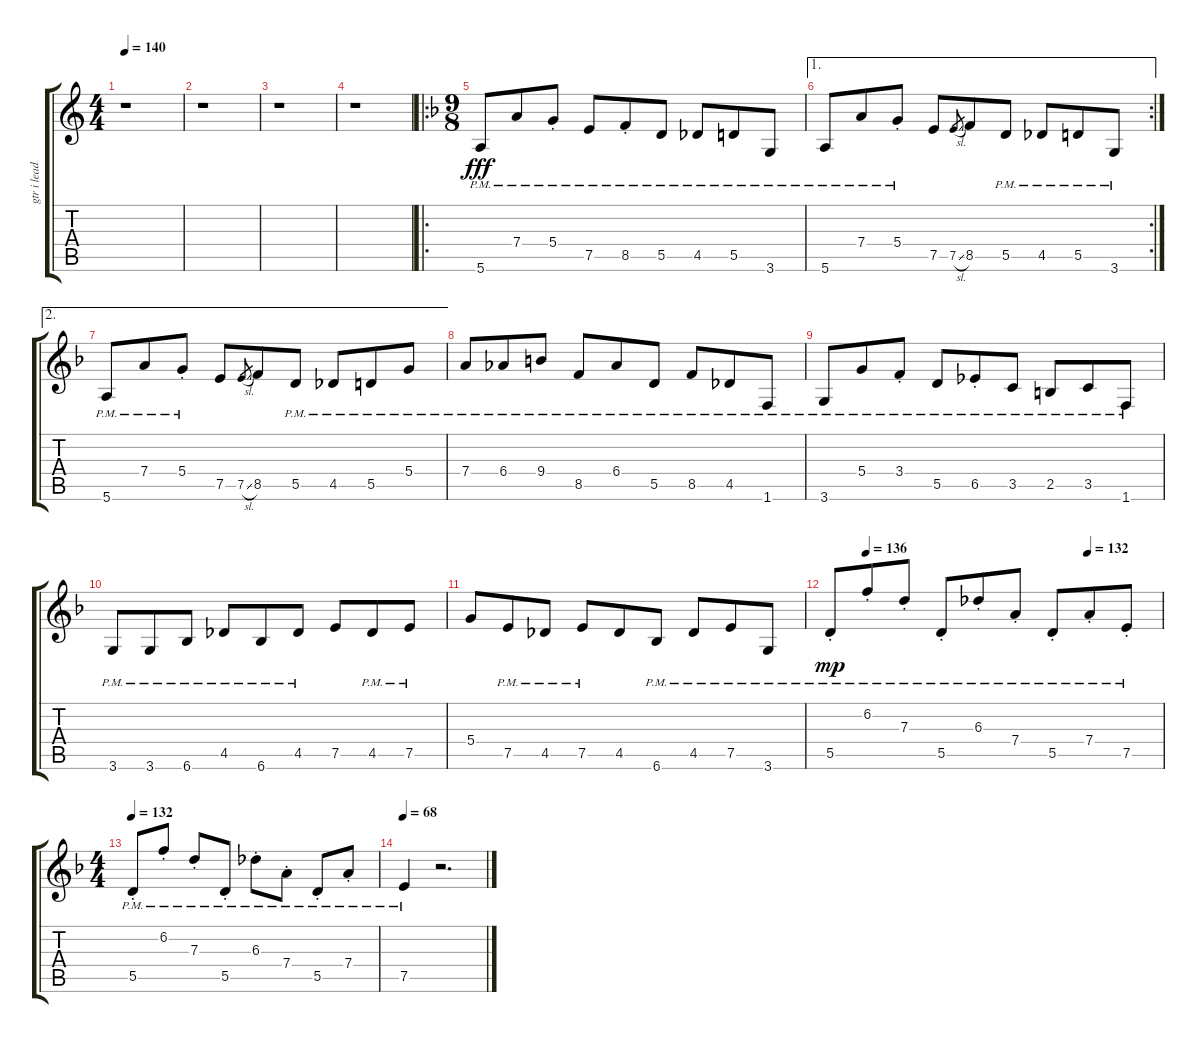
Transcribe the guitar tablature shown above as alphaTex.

\track ("gtr i lead" "gtr i lead") {instrument overdrivenguitar}
\staff {score tabs}
\tuning (E4 B3 G3 D3 A2 E2) {hide}
\ts (4 4)
\tempo 140
\clef g2
\ks c
r.1{dy mf} |
r.1 |
r.1 |
r.1 |
\ro
\ts (9 8)
\ks f
5.6{pm}.8{dy fff} 7.4{pm}.8 5.4{pm st}.8 7.5{pm}.8 8.5{pm st}.8 5.5{pm}.8 4.5{pm}.8 5.5{pm}.8 3.6{pm}.8 |
\ae 1
\rc 2
5.6{pm}.8 7.4{pm}.8 5.4{pm st}.8 7.5.8 7.5{sl}.8{gr} 8.5.8 5.5{pm}.8 4.5{pm}.8 5.5{pm}.8 3.6{pm}.8 |
\ae 2
5.6{pm}.8 7.4{pm}.8 5.4{pm st}.8 7.5.8 7.5{sl}.8{gr} 8.5.8 5.5{pm}.8 4.5{pm}.8 5.5{pm}.8 5.4{pm}.8 |
7.4{pm}.8 6.4{pm}.8 9.4{pm}.8 8.5{pm}.8 6.4{pm}.8 5.5{pm}.8 8.5{pm}.8 4.5{pm}.8 1.6{pm}.8 |
3.6{pm}.8 5.4{pm}.8 3.4{pm st}.8 5.5{pm}.8 6.5{pm st}.8 3.5{pm}.8 2.5{pm}.8 3.5{pm}.8 1.6{pm}.8 |
3.6{pm}.8 3.6{pm}.8 6.6{pm}.8 4.5{pm}.8 6.6{pm}.8 4.5{pm}.8 7.5.8 4.5{pm}.8 7.5{pm}.8 |
5.4.8 7.5{pm}.8 4.5{pm}.8 7.5{pm}.8 4.5.8 6.6{pm}.8 4.5{pm}.8 7.5{pm}.8 3.6{pm}.8 |
\tempo (136 0.1111111111111111)
\tempo (132 0.7777777777777778)
5.5{pm st}.8{dy mp} 6.2{pm st}.8 7.3{pm st}.8 5.5{pm st}.8 6.3{pm st}.8 7.4{pm st}.8 5.5{pm st}.8 7.4{pm st}.8 7.5{pm st}.8 |
\ts (4 4)
\tempo 132
5.5{pm st}.8 6.2{pm st}.8 7.3{pm st}.8 5.5{pm st}.8 6.3{pm st}.8 7.4{pm st}.8 5.5{pm st}.8 7.4{pm st}.8 |
\tempo 68
7.5{pm}.4 r.2{d}
